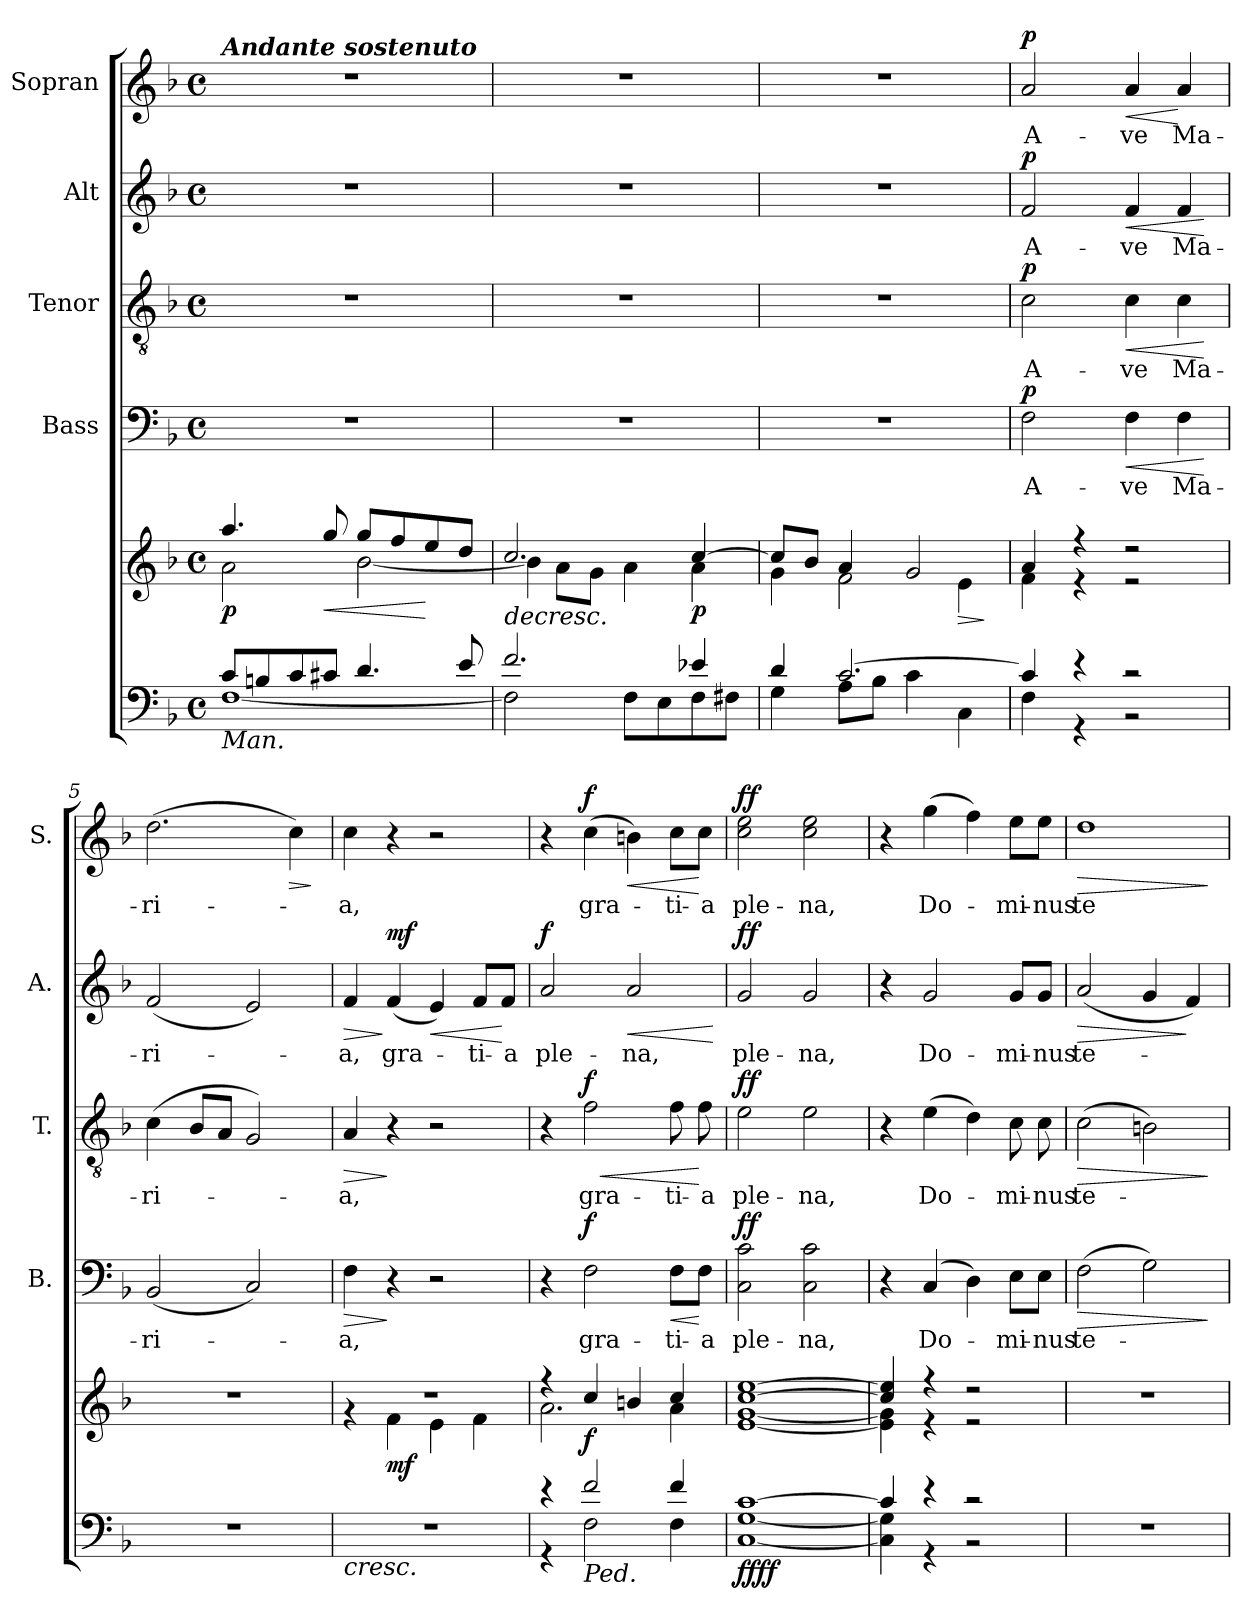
**kern	**kern	**dynam	**kern	**text	**dynam	**kern	**text	**dynam	**kern	**text	**dynam	**kern	**text	**dynam
*part5	*part5	*part5	*part4	*part4	*part4	*part3	*part3	*part3	*part2	*part2	*part2	*part1	*part1	*part1
*staff6	*staff5	*staff5/6	*staff4	*staff4	*staff4	*staff3	*staff3	*staff3	*staff2	*staff2	*staff2	*staff1	*staff1	*staff1
*	*	*	*I"Bass	*	*	*I"Tenor	*	*	*I"Alt	*	*	*I"Sopran	*	*
*	*	*	*I'B.	*	*	*I'T.	*	*	*I'A.	*	*	*I'S.	*	*
*clefF4	*clefG2	*	*clefF4	*	*	*clefGv2	*	*	*clefG2	*	*	*clefG2	*	*
*k[b-]	*k[b-]	*	*k[b-]	*	*	*k[b-]	*	*	*k[b-]	*	*	*k[b-]	*	*
*F:	*F:	*	*F:	*	*	*F:	*	*	*F:	*	*	*F:	*	*
*M4/4	*M4/4	*	*M4/4	*	*	*M4/4	*	*	*M4/4	*	*	*M4/4	*	*
*met(c)	*met(c)	*	*met(c)	*	*	*met(c)	*	*	*met(c)	*	*	*met(c)	*	*
=1	=1	=1	=1	=1	=1	=1	=1	=1	=1	=1	=1	=1	=1	=1
*^	*^	*	*	*	*	*	*	*	*	*	*	*	*	*
!	!	!	!	!	!	!	!	!	!	!	!	!	!	!LO:TX:a:Bi:t=Andante sostenuto	!	!
!LO:TX:b:i:t=Man.	!	!	!	!	!	!	!	!	!	!	!	!	!	!	!	!
!	!	!	!	!LO:DY:b	!	!	!	!	!	!	!	!	!	!	!	!
8c/L	[<1F	4.aa/	2a\	p	1r	.	.	1r	.	.	1r	.	.	1r	.	.
8Bn/	.	.	.	.	.	.	.	.	.	.	.	.	.	.	.	.
8c/	.	.	.	.	.	.	.	.	.	.	.	.	.	.	.	.
!	!	!	!	!LO:HP:b	!	!	!	!	!	!	!	!	!	!	!	!
8c#X/J	.	8gg/	.	<	.	.	.	.	.	.	.	.	.	.	.	.
4.d/	.	8gg/L	[<2b-\	.	.	.	.	.	.	.	.	.	.	.	.	.
.	.	8ff/	.	.	.	.	.	.	.	.	.	.	.	.	.	.
.	.	8ee/	.	[	.	.	.	.	.	.	.	.	.	.	.	.
8e/	.	8dd/J	.	.	.	.	.	.	.	.	.	.	.	.	.	.
=2	=2	=2	=2	=2	=2	=2	=2	=2	=2	=2	=2	=2	=2	=2	=2	=2
!	!	!	!	!LO:HP:b	!	!	!	!	!	!	!	!	!	!	!	!
2.f/	2F\]	2.cc/	4b-\]	>	1r	.	.	1r	.	.	1r	.	.	1r	.	.
.	.	.	8a\L	.	.	.	.	.	.	.	.	.	.	.	.	.
.	.	.	8g\J	.	.	.	.	.	.	.	.	.	.	.	.	.
.	8F\L	.	4a\	.	.	.	.	.	.	.	.	.	.	.	.	.
.	8E\	.	.	.	.	.	.	.	.	.	.	.	.	.	.	.
!	!	!	!	!LO:DY:b	!	!	!	!	!	!	!	!	!	!	!	!
4e-X/	8F\	[>4cc/	4a\	p	.	.	.	.	.	.	.	.	.	.	.	.
.	8F#X\J	.	.	.	.	.	.	.	.	.	.	.	.	.	.	.
*v	*v	*	*	*	*	*	*	*	*	*	*	*	*	*	*	*
*	*v	*v	*	*	*	*	*	*	*	*	*	*	*	*	*
.	.	]	.	.	.	.	.	.	.	.	.	.	.	.
=3	=3	=3	=3	=3	=3	=3	=3	=3	=3	=3	=3	=3	=3	=3
*^	*^	*	*	*	*	*	*	*	*	*	*	*	*	*
4d/	4G\	8cc/L]	4g\	.	1r	.	.	1r	.	.	1r	.	.	1r	.	.
.	.	8b-/J	.	.	.	.	.	.	.	.	.	.	.	.	.	.
[>2.c/	8A\L	4a/	2f\	.	.	.	.	.	.	.	.	.	.	.	.	.
.	8B-\J	.	.	.	.	.	.	.	.	.	.	.	.	.	.	.
.	4c\	2g/	.	.	.	.	.	.	.	.	.	.	.	.	.	.
!	!	!	!	!LO:HP:b	!	!	!	!	!	!	!	!	!	!	!	!
.	4C\	.	4e\	>	.	.	.	.	.	.	.	.	.	.	.	.
*v	*v	*	*	*	*	*	*	*	*	*	*	*	*	*	*	*
*	*v	*v	*	*	*	*	*	*	*	*	*	*	*	*	*
.	.	]	.	.	.	.	.	.	.	.	.	.	.	.
=4	=4	=4	=4	=4	=4	=4	=4	=4	=4	=4	=4	=4	=4	=4
*^	*^	*	*	*	*	*	*	*	*	*	*	*	*	*
!	!	!	!	!	!	!LO:LY:b	!LO:DY:a	!	!LO:LY:b	!LO:DY:a	!	!LO:LY:b	!LO:DY:a	!	!LO:LY:b	!LO:DY:a
4c/]	4F\	4a/	4f\	.	2F\	A-	p	2c\	A-	p	2f/	A-	p	2a/	A-	p
4r	4r	4r	4r	.	.	.	.	.	.	.	.	.	.	.	.	.
!	!	!	!	!	!	!LO:LY:b	!LO:HP:b	!	!LO:LY:b	!LO:HP:b	!	!LO:LY:b	!LO:HP:b	!	!LO:LY:b	!LO:HP:b
2r	2r	2r	2r	.	4F\	-ve	<	4c\	-ve	<	4f/	-ve	<	4a/	-ve	<
!	!	!	!	!	!	!LO:LY:b	!	!	!LO:LY:b	!	!	!LO:LY:b	!	!	!LO:LY:b	!
.	.	.	.	.	4F\	Ma-	.	4c\	Ma-	.	4f/	Ma-	.	4a/	Ma-	[
*v	*v	*	*	*	*	*	*	*	*	*	*	*	*	*	*	*
*	*v	*v	*	*	*	*	*	*	*	*	*	*	*	*	*
.	.	.	.	.	[	.	.	[	.	.	[	.	.	.
!!LO:LB:g=z
=5	=5	=5	=5	=5	=5	=5	=5	=5	=5	=5	=5	=5	=5	=5
!	!	!	!	!LO:LY:b	!	!	!LO:LY:b	!	!	!LO:LY:b	!	!	!LO:LY:b	!
1r	1r	.	(<2BB-/	-ri-	.	(>4c\	-ri-	.	(<2f/	-ri-	.	(>2.dd\	-ri-	.
.	.	.	.	.	.	8B-/L	.	.	.	.	.	.	.	.
.	.	.	.	.	.	8A/J	.	.	.	.	.	.	.	.
.	.	.	2C/)	.	.	2G/)	.	.	2e/)	.	.	.	.	.
!	!	!	!	!	!	!	!	!	!	!	!	!	!	!LO:HP:b
.	.	.	.	.	.	.	.	.	.	.	.	4cc\)	.	>
.	.	.	.	.	.	.	.	.	.	.	.	.	.	]
=6	=6	=6	=6	=6	=6	=6	=6	=6	=6	=6	=6	=6	=6	=6
!	!	!LO:HP:b=2	!	!LO:LY:b	!LO:HP:b	!	!LO:LY:b	!LO:HP:b	!	!LO:LY:b	!LO:HP:b	!	!LO:LY:b	!
*	*^	*	*	*	*	*	*	*	*	*	*	*	*	*
1r	1rdd	4rf	<	4F\	-a,	>	4A/	-a,	>	4f/	-a,	>	4cc\	-a,	.
!	!	!	!LO:DY:b	!	!	!	!	!	!	!	!LO:LY:b	!LO:DY:n=1:a	!	!	!
.	.	4f\	mf	4r	.	]	4r	.	]	(<4f/	gra-	] mf	4r	.	.
!	!	!	!	!	!	!	!	!	!	!	!	!LO:HP:b	!	!	!
.	.	4e\	.	2r	.	.	2r	.	.	4e/)	.	<	2r	.	.
!	!	!	!	!	!	!	!	!	!	!	!LO:LY:b	!	!	!	!
.	.	4f\	.	.	.	.	.	.	.	8f/L	-ti-	.	.	.	.
!	!	!	!	!	!	!	!	!	!	!	!LO:LY:b	!	!	!	!
.	.	.	.	.	.	.	.	.	.	8f/J	-a	[	.	.	.
=7	=7	=7	=7	=7	=7	=7	=7	=7	=7	=7	=7	=7	=7	=7	=7
*^	*	*	*	*	*	*	*	*	*	*	*	*	*	*	*
!	!	!	!	!	!	!	!	!	!	!	!	!LO:LY:b	!LO:DY:a	!	!	!
4r	4r	4rff	2.a\	.	4r	.	.	4r	.	.	2a/	ple-	f	4r	.	.
!LO:TX:b:i:t=Ped.	!	!	!	!	!	!	!	!	!	!	!	!	!	!	!	!
!	!	!	!	!LO:DY:n=1:b	!	!LO:LY:b	!LO:DY:a	!	!LO:LY:b	!LO:HP:b	!	!	!	!	!LO:LY:b	!
!	!	!	!	!	!	!	!	!	!	!LO:DY:n=1:a	!	!	!	!	!	!LO:DY:a
2f/	2F\	4cc/	.	[ f	2F\	gra-	f	2f\	gra-	< f	.	.	.	(>4cc\	gra-	f
!	!	!	!	!	!	!	!	!	!	!	!	!LO:LY:b	!LO:HP:b	!	!	!LO:HP:b
.	.	4bn/	.	.	.	.	.	.	.	.	2a/	-na,	<	4bn\)	.	<
!	!	!	!	!	!	!LO:LY:b	!LO:HP:b	!	!LO:LY:b	!	!	!	!	!	!LO:LY:b	!
4f/	4F\	4cc/	4a\	.	8F\L	-ti-	<	8f\	-ti-	.	.	.	.	8cc\L	-ti-	.
!	!	!	!	!	!	!LO:LY:b	!	!	!LO:LY:b	!	!	!	!	!	!LO:LY:b	!
.	.	.	.	.	8F\J	-a	[	8f\	-a	[	.	.	.	8cc\J	-a	[
*v	*v	*	*	*	*	*	*	*	*	*	*	*	*	*	*	*
*	*v	*v	*	*	*	*	*	*	*	*	*	*	*	*	*
.	.	.	.	.	.	.	.	.	.	.	[	.	.	.
=8	=8	=8	=8	=8	=8	=8	=8	=8	=8	=8	=8	=8	=8	=8
*^	*^	*	*	*	*	*	*	*	*	*	*	*	*	*
!	!	!	!	!LO:DY:b=2	!	!LO:LY:b	!	!	!LO:LY:b	!	!	!LO:LY:b	!	!	!LO:LY:b	!
!	!	!	!	!LO:DY:n=1:b	!	!	!LO:DY:a	!	!	!LO:DY:a	!	!	!LO:DY:a	!	!	!LO:DY:a
[>1c	[<1C [<1G	[>1cc [>1ee	[<1e [<1g	ff ff	2C\ 2c\	ple-	ff	2e\	ple-	ff	2g/	ple-	ff	2cc\ 2ee\	ple-	ff
!	!	!	!	!	!	!LO:LY:b	!	!	!LO:LY:b	!	!	!LO:LY:b	!	!	!LO:LY:b	!
.	.	.	.	.	2C\ 2c\	-na,	.	2e\	-na,	.	2g/	-na,	.	2cc\ 2ee\	-na,	.
=9	=9	=9	=9	=9	=9	=9	=9	=9	=9	=9	=9	=9	=9	=9	=9	=9
4c/]	4C\] 4G\]	4cc/] 4ee/]	4e\] 4g\]	.	4r	.	.	4r	.	.	4r	.	.	4r	.	.
!	!	!	!	!	!	!LO:LY:b	!	!	!LO:LY:b	!	!	!LO:LY:b	!	!	!LO:LY:b	!
4r	4r	4r	4r	.	(>4C/	Do-	.	(>4e\	Do-	.	2g/	Do-	.	(>4gg\	Do-	.
2r	2r	2r	2r	.	4D\)	.	.	4d\)	.	.	.	.	.	4ff\)	.	.
!	!	!	!	!	!	!LO:LY:b	!	!	!LO:LY:b	!	!	!LO:LY:b	!	!	!LO:LY:b	!
.	.	.	.	.	8E\L	-mi-	.	8c\	-mi-	.	8g/L	-mi-	.	8ee\L	-mi-	.
!	!	!	!	!	!	!LO:LY:b	!	!	!LO:LY:b	!	!	!LO:LY:b	!	!	!LO:LY:b	!
.	.	.	.	.	8E\J	-nus	.	8c\	-nus	.	8g/J	-nus	.	8ee\J	-nus	.
*v	*v	*	*	*	*	*	*	*	*	*	*	*	*	*	*	*
*	*v	*v	*	*	*	*	*	*	*	*	*	*	*	*	*
=10	=10	=10	=10	=10	=10	=10	=10	=10	=10	=10	=10	=10	=10	=10
!	!	!	!	!LO:LY:b	!LO:HP:b	!	!LO:LY:b	!LO:HP:b	!	!LO:LY:b	!LO:HP:b	!	!LO:LY:b	!LO:HP:b
1r	1r	.	(>2F\	te-	>	(>2c\	te-	>	(<2a/	te-	>	1dd	te-	>
.	.	.	2G\)	.	.	2Bn\)	.	.	4g/	.	.	.	.	.
.	.	.	.	.	.	.	.	.	4f/)	.	]	.	.	.
.	.	.	.	.	]	.	.	]	.	.	.	.	.	]
=	=	=	=	=	=	=	=	=	=	=	=	=	=	=
*-	*-	*-	*-	*-	*-	*-	*-	*-	*-	*-	*-	*-	*-	*-
